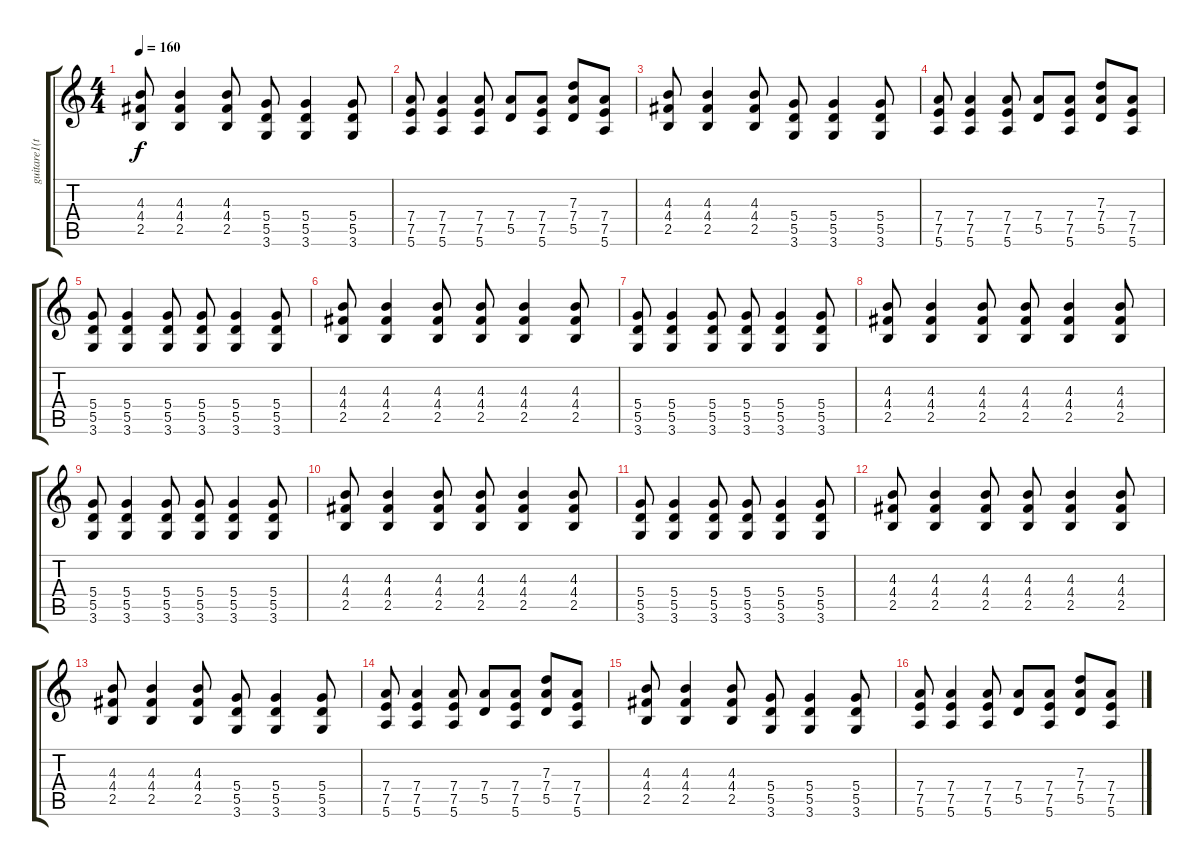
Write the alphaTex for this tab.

\track ("guitare1(the cretin)" "guitare1(t") {instrument distortionguitar}
\staff {score tabs}
\tuning (E4 B3 G3 D3 A2 E2) {hide}
\ts (4 4)
\tempo 160
\clef g2
\ks c
(4.3 4.4 2.5).8{dy f} (4.3 4.4 2.5).4 (4.3 4.4 2.5).8 (5.4 5.5 3.6).8 (5.4 5.5 3.6).4 (5.4 5.5 3.6).8 |
(7.4 7.5 5.6).8 (7.4 7.5 5.6).4 (7.4 7.5 5.6).8 (7.4 5.5).8 (7.4 7.5 5.6).8 (7.3 7.4 5.5).8 (7.4 7.5 5.6).8 |
(4.3 4.4 2.5).8 (4.3 4.4 2.5).4 (4.3 4.4 2.5).8 (5.4 5.5 3.6).8 (5.4 5.5 3.6).4 (5.4 5.5 3.6).8 |
(7.4 7.5 5.6).8 (7.4 7.5 5.6).4 (7.4 7.5 5.6).8 (7.4 5.5).8 (7.4 7.5 5.6).8 (7.3 7.4 5.5).8 (7.4 7.5 5.6).8 |
(5.4 5.5 3.6).8 (5.4 5.5 3.6).4 (5.4 5.5 3.6).8 (5.4 5.5 3.6).8 (5.4 5.5 3.6).4 (5.4 5.5 3.6).8 |
(4.3 4.4 2.5).8 (4.3 4.4 2.5).4 (4.3 4.4 2.5).8 (4.3 4.4 2.5).8 (4.3 4.4 2.5).4 (4.3 4.4 2.5).8 |
(5.4 5.5 3.6).8 (5.4 5.5 3.6).4 (5.4 5.5 3.6).8 (5.4 5.5 3.6).8 (5.4 5.5 3.6).4 (5.4 5.5 3.6).8 |
(4.3 4.4 2.5).8 (4.3 4.4 2.5).4 (4.3 4.4 2.5).8 (4.3 4.4 2.5).8 (4.3 4.4 2.5).4 (4.3 4.4 2.5).8 |
(5.4 5.5 3.6).8 (5.4 5.5 3.6).4 (5.4 5.5 3.6).8 (5.4 5.5 3.6).8 (5.4 5.5 3.6).4 (5.4 5.5 3.6).8 |
(4.3 4.4 2.5).8 (4.3 4.4 2.5).4 (4.3 4.4 2.5).8 (4.3 4.4 2.5).8 (4.3 4.4 2.5).4 (4.3 4.4 2.5).8 |
(5.4 5.5 3.6).8 (5.4 5.5 3.6).4 (5.4 5.5 3.6).8 (5.4 5.5 3.6).8 (5.4 5.5 3.6).4 (5.4 5.5 3.6).8 |
(4.3 4.4 2.5).8 (4.3 4.4 2.5).4 (4.3 4.4 2.5).8 (4.3 4.4 2.5).8 (4.3 4.4 2.5).4 (4.3 4.4 2.5).8 |
(4.3 4.4 2.5).8 (4.3 4.4 2.5).4 (4.3 4.4 2.5).8 (5.4 5.5 3.6).8 (5.4 5.5 3.6).4 (5.4 5.5 3.6).8 |
(7.4 7.5 5.6).8 (7.4 7.5 5.6).4 (7.4 7.5 5.6).8 (7.4 5.5).8 (7.4 7.5 5.6).8 (7.3 7.4 5.5).8 (7.4 7.5 5.6).8 |
(4.3 4.4 2.5).8 (4.3 4.4 2.5).4 (4.3 4.4 2.5).8 (5.4 5.5 3.6).8 (5.4 5.5 3.6).4 (5.4 5.5 3.6).8 |
(7.4 7.5 5.6).8 (7.4 7.5 5.6).4 (7.4 7.5 5.6).8 (7.4 5.5).8 (7.4 7.5 5.6).8 (7.3 7.4 5.5).8 (7.4 7.5 5.6).8
